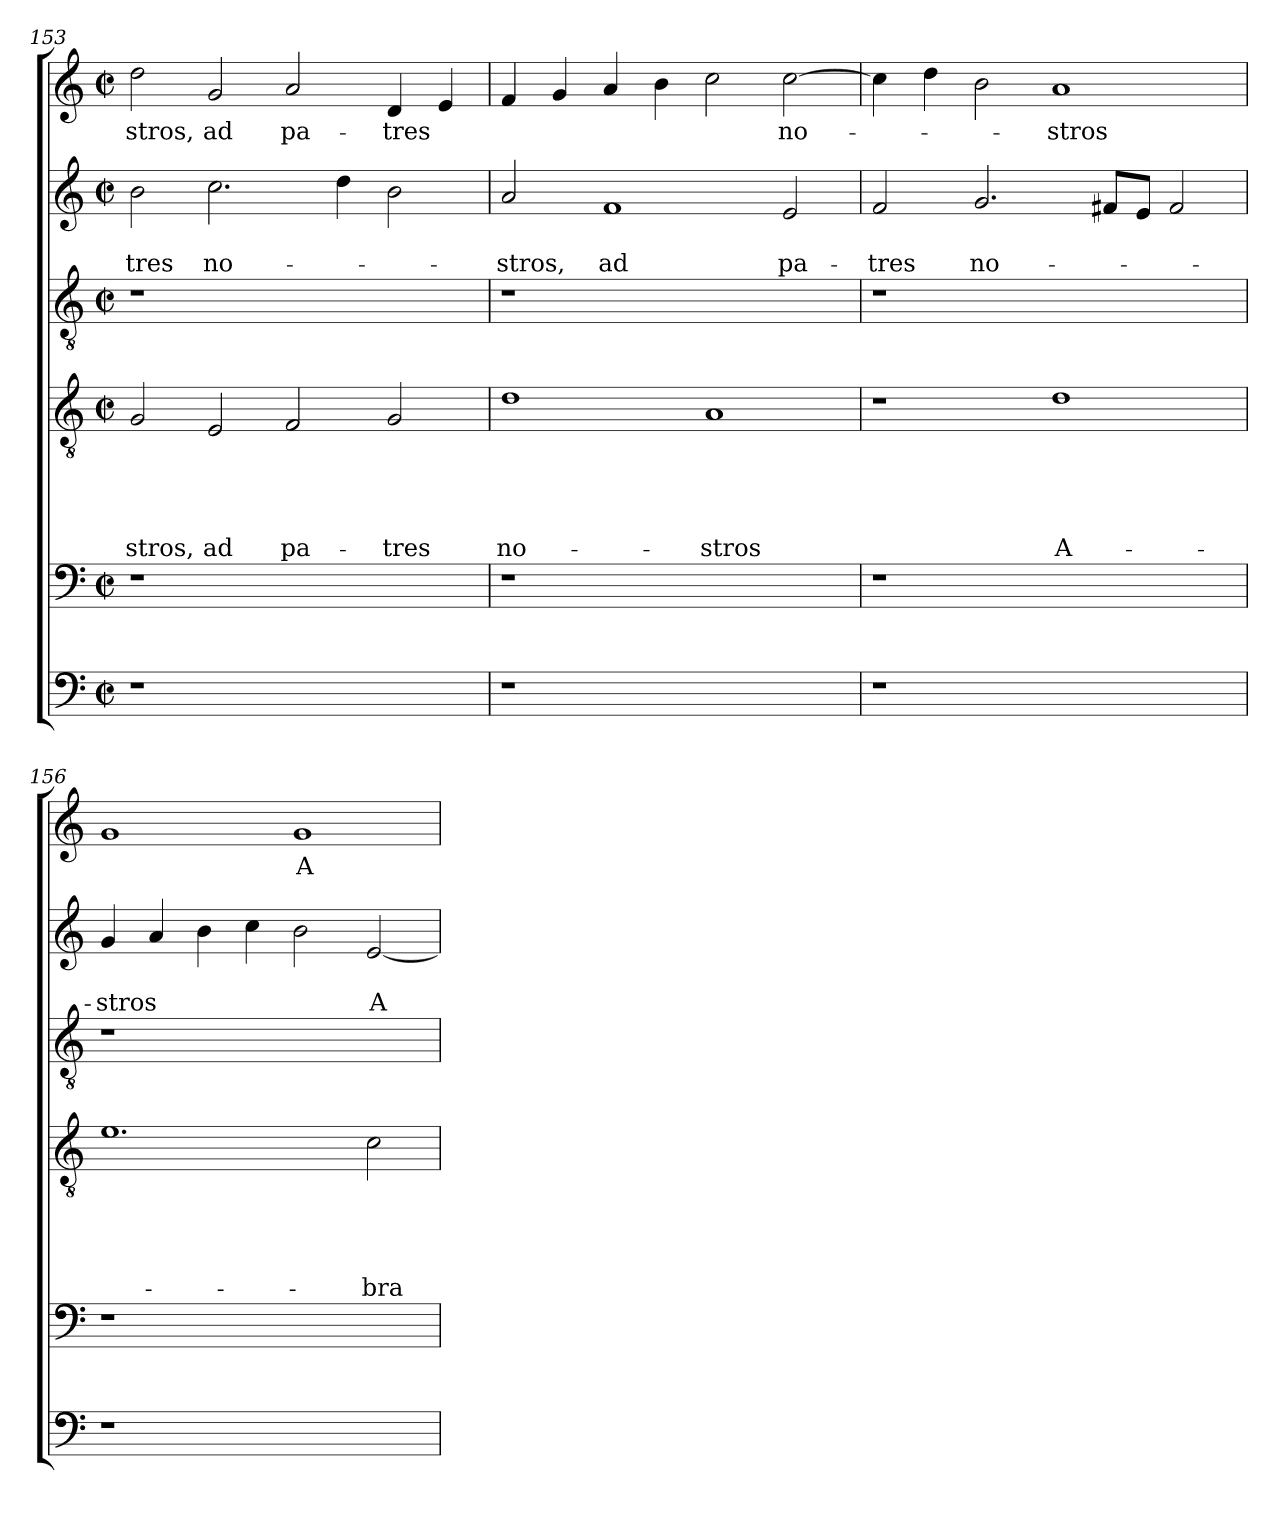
**kern	**kern	**kern	**text	**text	**text	**text	**text	**kern	**kern	**text	**text	**kern	**text
*part6	*part5	*part4	*part4	*part4	*part4	*part4	*part4	*part3	*part2	*part2	*part2	*part1	*part1
*staff6	*staff5	*staff4	*staff4	*staff4	*staff4	*staff4	*staff4	*staff3	*staff2	*staff2	*staff2	*staff1	*staff1
*clefF4	*clefF4	*clefGv2	*	*	*	*	*	*clefGv2	*clefG2	*	*	*clefG2	*
*k[]	*k[]	*k[]	*	*	*	*	*	*k[]	*k[]	*	*	*k[]	*
*C:	*C:	*C:	*	*	*	*	*	*C:	*C:	*	*	*C:	*
*M2/2	*M2/2	*M2/2	*	*	*	*	*	*M2/2	*M2/2	*	*	*M2/2	*
*met(c|)	*met(c|)	*met(c|)	*	*	*	*	*	*met(c|)	*met(c|)	*	*	*met(c|)	*
=153	=153	=153	=153	=153	=153	=153	=153	=153	=153	=153	=153	=153	=153
!	!	!	!	!	!	!	!LO:LY:b	!	!	!	!LO:LY:b	!	!LO:LY:b
1r	1r	2G/	.	.	.	.	-stros,	1r	2b\	.	-tres	2dd\	-stros,
!	!	!	!	!	!	!	!LO:LY:b	!	!	!	!LO:LY:b	!	!LO:LY:b
.	.	2E/	.	.	.	.	ad	.	2.cc\	.	no-	2g/	ad
!	!	!	!	!	!	!	!LO:LY:b	!	!	!	!	!	!LO:LY:b
1ryy	1ryy	2F/	.	.	.	.	pa-	1ryy	.	.	.	2a/	pa-
.	.	.	.	.	.	.	.	.	4dd\	.	.	.	.
!	!	!	!	!	!	!	!LO:LY:b	!	!	!	!	!	!LO:LY:b
.	.	2G/	.	.	.	.	-tres	.	2b\	.	.	4d/	-tres
.	.	.	.	.	.	.	.	.	.	.	.	4e/	.
=154	=154	=154	=154	=154	=154	=154	=154	=154	=154	=154	=154	=154	=154
!	!	!	!	!	!	!	!LO:LY:b	!	!	!	!LO:LY:b	!	!
1r	1r	1d	.	.	.	.	no-	1r	2a/	.	-stros,	4f/	.
.	.	.	.	.	.	.	.	.	.	.	.	4g/	.
!	!	!	!	!	!	!	!	!	!	!	!LO:LY:b	!	!
.	.	.	.	.	.	.	.	.	1f	.	ad	4a/	.
.	.	.	.	.	.	.	.	.	.	.	.	4b\	.
!	!	!	!	!	!	!	!LO:LY:b	!	!	!	!	!	!
1ryy	1ryy	1A	.	.	.	.	-stros	1ryy	.	.	.	2cc\	.
!	!	!	!	!	!	!	!	!	!	!	!LO:LY:b	!	!LO:LY:b
.	.	.	.	.	.	.	.	.	2e/	.	pa-	[>2cc\	no-
=155	=155	=155	=155	=155	=155	=155	=155	=155	=155	=155	=155	=155	=155
!	!	!	!	!	!	!	!	!	!	!	!LO:LY:b	!	!
1r	1r	1r	.	.	.	.	.	1r	2f/	.	-tres	4cc\]	.
.	.	.	.	.	.	.	.	.	.	.	.	4dd\	.
!	!	!	!	!	!	!	!	!	!	!	!LO:LY:b	!	!
.	.	.	.	.	.	.	.	.	2.g/	.	no-	2b\	.
!	!	!	!	!	!	!	!LO:LY:b	!	!	!	!	!	!LO:LY:b
1ryy	1ryy	1d	.	.	.	.	A-	1ryy	.	.	.	1a	-stros
.	.	.	.	.	.	.	.	.	8f#/L	.	.	.	.
.	.	.	.	.	.	.	.	.	8e/J	.	.	.	.
.	.	.	.	.	.	.	.	.	2f#/	.	.	.	.
=156	=156	=156	=156	=156	=156	=156	=156	=156	=156	=156	=156	=156	=156
!	!	!	!	!	!	!	!	!	!	!	!LO:LY:b	!	!
1r	1r	1.e	.	.	.	.	.	1r	4g/	.	-stros	1g	.
.	.	.	.	.	.	.	.	.	4a/	.	.	.	.
.	.	.	.	.	.	.	.	.	4b\	.	.	.	.
.	.	.	.	.	.	.	.	.	4cc\	.	.	.	.
!	!	!	!	!	!	!	!	!	!	!	!	!	!LO:LY:b
1ryy	1ryy	.	.	.	.	.	.	1ryy	2b\	.	.	1g	A-
!	!	!	!	!	!	!	!LO:LY:b	!	!	!	!LO:LY:b	!	!
.	.	2c\	.	.	.	.	-bra-	.	[<2e/	.	A-	.	.
=	=	=	=	=	=	=	=	=	=	=	=	=	=
*-	*-	*-	*-	*-	*-	*-	*-	*-	*-	*-	*-	*-	*-
